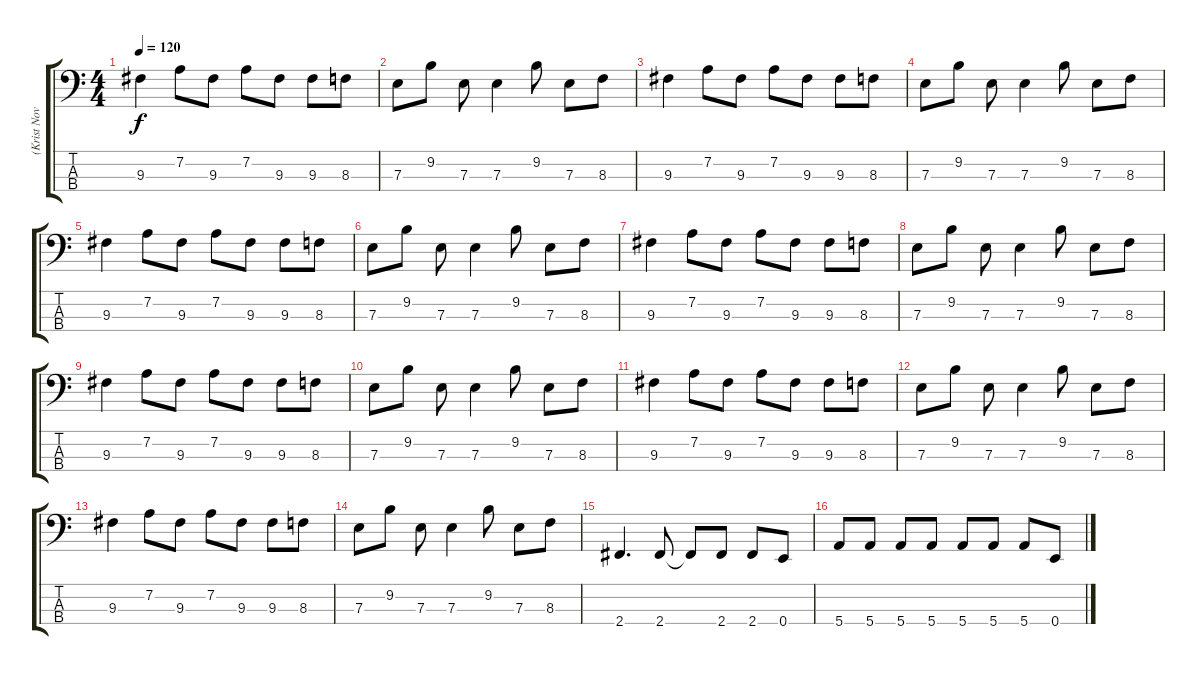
\track ("(Krist Novoselic)BASS" "(Krist Nov") {instrument electricbasspick}
\staff {score tabs}
\tuning (G2 D2 A1 E1) {hide}
\ts (4 4)
\tempo 120
\clef f4
\ks c
9.3.4{dy f} 7.2.8 9.3.8 7.2.8 9.3.8 9.3.8 8.3.8 |
7.3.8 9.2.8 7.3.8 7.3.4 9.2.8 7.3.8 8.3.8 |
9.3.4 7.2.8 9.3.8 7.2.8 9.3.8 9.3.8 8.3.8 |
7.3.8 9.2.8 7.3.8 7.3.4 9.2.8 7.3.8 8.3.8 |
9.3.4 7.2.8 9.3.8 7.2.8 9.3.8 9.3.8 8.3.8 |
7.3.8 9.2.8 7.3.8 7.3.4 9.2.8 7.3.8 8.3.8 |
9.3.4 7.2.8 9.3.8 7.2.8 9.3.8 9.3.8 8.3.8 |
7.3.8 9.2.8 7.3.8 7.3.4 9.2.8 7.3.8 8.3.8 |
9.3.4 7.2.8 9.3.8 7.2.8 9.3.8 9.3.8 8.3.8 |
7.3.8 9.2.8 7.3.8 7.3.4 9.2.8 7.3.8 8.3.8 |
9.3.4 7.2.8 9.3.8 7.2.8 9.3.8 9.3.8 8.3.8 |
7.3.8 9.2.8 7.3.8 7.3.4 9.2.8 7.3.8 8.3.8 |
9.3.4 7.2.8 9.3.8 7.2.8 9.3.8 9.3.8 8.3.8 |
7.3.8 9.2.8 7.3.8 7.3.4 9.2.8 7.3.8 8.3.8 |
2.4.4{d} 2.4.8 2.4{t}.8 2.4.8 2.4.8 0.4.8 |
5.4.8 5.4.8 5.4.8 5.4.8 5.4.8 5.4.8 5.4.8 0.4.8
